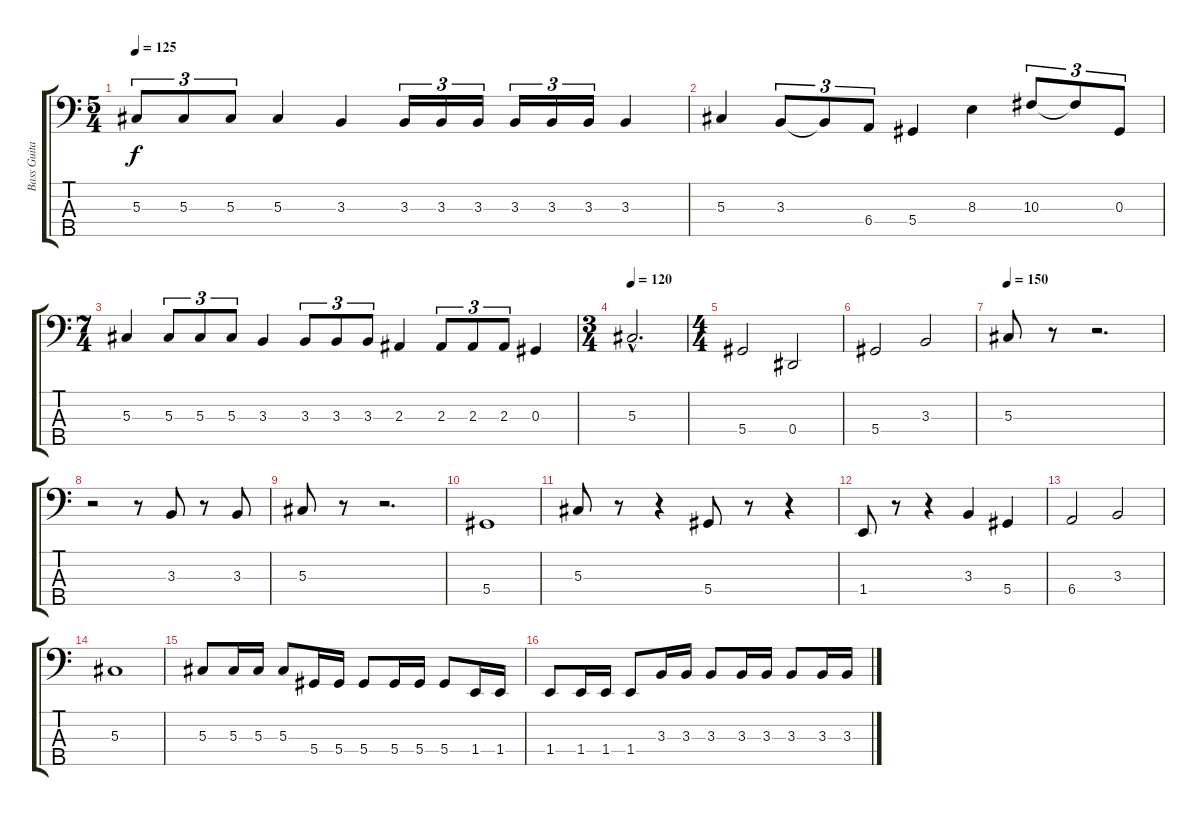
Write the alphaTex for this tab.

\track ("Bass Guitar" "Bass Guita") {instrument electricbassfinger}
\staff {score tabs}
\tuning (Gb2 Db2 Ab1 Eb1 Bb0) {hide}
\ts (5 4)
\tempo 125
\clef f4
\ks c
5.3.8{tu (3 2) dy f} 5.3.8{tu (3 2)} 5.3.8{tu (3 2)} 5.3.4 3.3.4 3.3.16{tu (3 2)} 3.3.16{tu (3 2)} 3.3.16{tu (3 2)} 3.3.16{tu (3 2)} 3.3.16{tu (3 2)} 3.3.16{tu (3 2)} 3.3.4 |
5.3.4 3.3.8{tu (3 2)} 3.3{t}.8{tu (3 2)} 6.4.8{tu (3 2)} 5.4.4 8.3.4 10.3.8{tu (3 2)} 10.3{t}.8{tu (3 2)} 0.3.8{tu (3 2)} |
\ts (7 4)
5.3.4 5.3.8{tu (3 2)} 5.3.8{tu (3 2)} 5.3.8{tu (3 2)} 3.3.4 3.3.8{tu (3 2)} 3.3.8{tu (3 2)} 3.3.8{tu (3 2)} 2.3.4 2.3.8{tu (3 2)} 2.3.8{tu (3 2)} 2.3.8{tu (3 2)} 0.3.4 |
\ts (3 4)
\tempo 120
5.3{hac}.2{d} |
\ts (4 4)
5.4.2 0.4.2 |
5.4.2 3.3.2 |
\tempo 150
5.3.8 r.8 r.2{d} |
r.2 r.8 3.3.8 r.8 3.3.8 |
5.3.8 r.8 r.2{d} |
5.4.1 |
5.3.8 r.8 r.4 5.4.8 r.8 r.4 |
1.4.8 r.8 r.4 3.3.4 5.4.4 |
6.4.2 3.3.2 |
5.3.1 |
5.3.8 5.3.16 5.3.16 5.3.8 5.4.16 5.4.16 5.4.8 5.4.16 5.4.16 5.4.8 1.4.16 1.4.16 |
1.4.8 1.4.16 1.4.16 1.4.8 3.3.16 3.3.16 3.3.8 3.3.16 3.3.16 3.3.8 3.3.16 3.3.16
